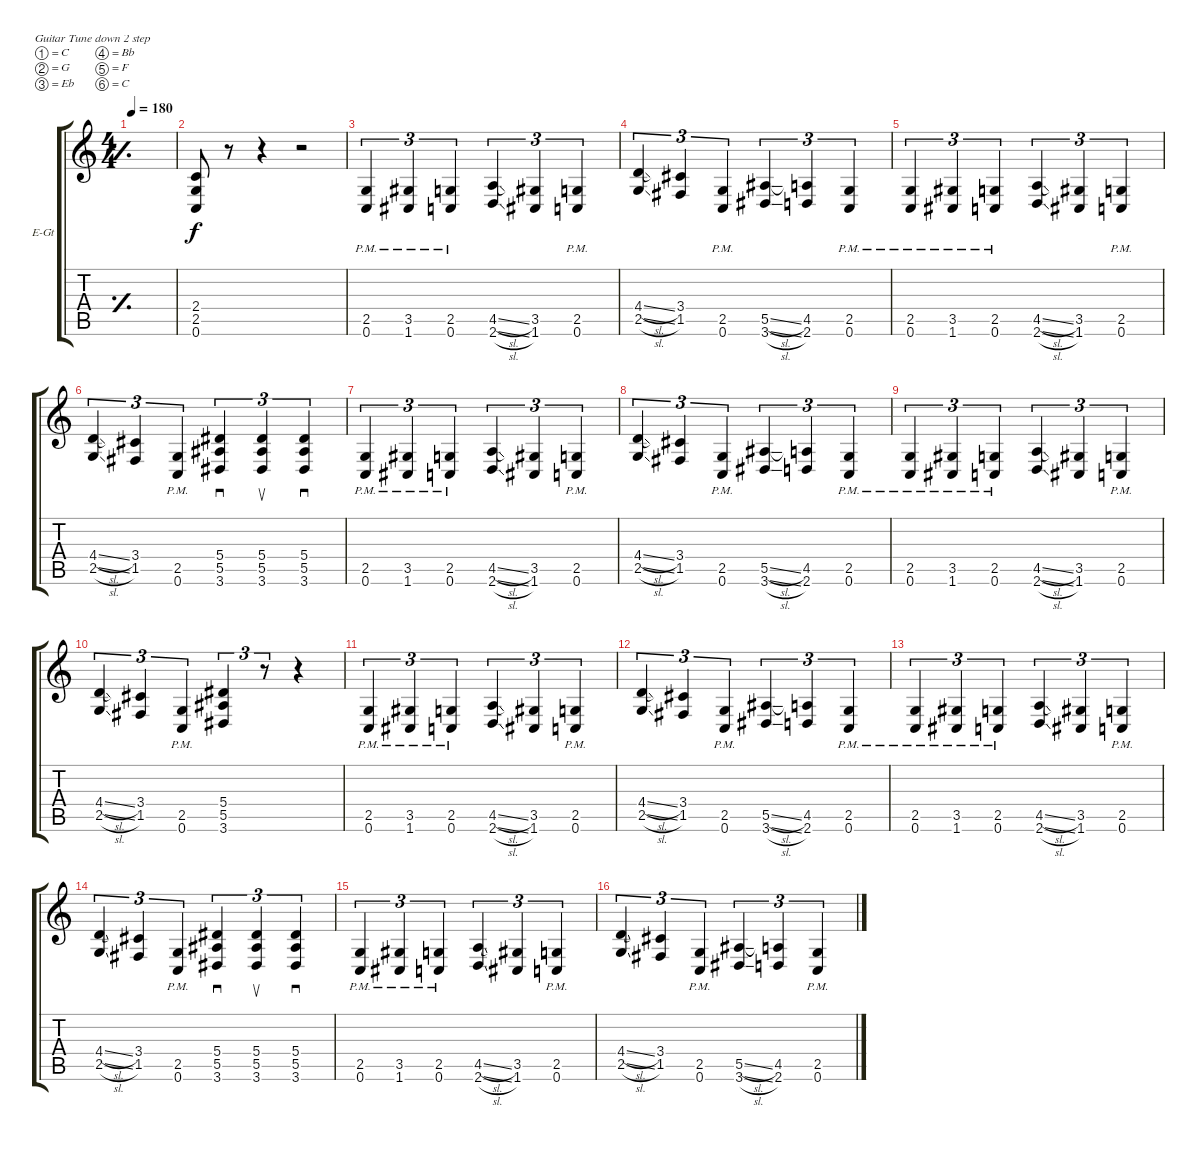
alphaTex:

\defaultSystemsLayout 4
\bracketExtendMode groupsimilarinstruments
\multiBarRest
\firstSystemTrackNameOrientation horizontal
\otherSystemsTrackNameOrientation horizontal
\track ("Electric Guitar" "E-Gt") {instrument distortionguitar}
\staff {score tabs}
\tuning (C4 G3 Eb3 Bb2 F2 C2)
\ts (4 4)
\tempo 180
\clef g2
\simile simple
\ks c
|
(0.6 2.5 2.4).8 r.8 r.4 r.2 |
(0.6{pm} 2.5{pm}).4{tu (3 2)} (1.6{pm} 3.5{pm}).4{tu (3 2)} (0.6{pm} 2.5{pm}).4{tu (3 2)} (2.6{sl} 4.5{sl}).4{tu (3 2)} (1.6 3.5).4{tu (3 2)} (0.6{pm} 2.5{pm}).4{tu (3 2)} |
(2.5{sl} 4.4{sl}).4{tu (3 2)} (1.5 3.4).4{tu (3 2)} (0.6{pm} 2.5{pm}).4{tu (3 2)} (3.6{sl} 5.5{sl}).4{tu (3 2)} (2.6 4.5).4{tu (3 2)} (0.6{pm} 2.5{pm}).4{tu (3 2)} |
(0.6{pm} 2.5{pm}).4{tu (3 2)} (1.6{pm} 3.5{pm}).4{tu (3 2)} (0.6{pm} 2.5{pm}).4{tu (3 2)} (2.6{sl} 4.5{sl}).4{tu (3 2)} (1.6 3.5).4{tu (3 2)} (0.6{pm} 2.5{pm}).4{tu (3 2)} |
(2.5{sl} 4.4{sl}).4{tu (3 2)} (1.5 3.4).4{tu (3 2)} (0.6{pm} 2.5{pm}).4{tu (3 2)} (3.6 5.5 5.4).4{sd tu (3 2)} (3.6 5.5 5.4).4{su tu (3 2)} (3.6 5.5 5.4).4{sd tu (3 2)} |
(0.6{pm} 2.5{pm}).4{tu (3 2)} (1.6{pm} 3.5{pm}).4{tu (3 2)} (0.6{pm} 2.5{pm}).4{tu (3 2)} (2.6{sl} 4.5{sl}).4{tu (3 2)} (1.6 3.5).4{tu (3 2)} (0.6{pm} 2.5{pm}).4{tu (3 2)} |
(2.5{sl} 4.4{sl}).4{tu (3 2)} (1.5 3.4).4{tu (3 2)} (0.6{pm} 2.5{pm}).4{tu (3 2)} (3.6{sl} 5.5{sl}).4{tu (3 2)} (2.6 4.5).4{tu (3 2)} (0.6{pm} 2.5{pm}).4{tu (3 2)} |
(0.6{pm} 2.5{pm}).4{tu (3 2)} (1.6{pm} 3.5{pm}).4{tu (3 2)} (0.6{pm} 2.5{pm}).4{tu (3 2)} (2.6{sl} 4.5{sl}).4{tu (3 2)} (1.6 3.5).4{tu (3 2)} (0.6{pm} 2.5{pm}).4{tu (3 2)} |
(2.5{sl} 4.4{sl}).4{tu (3 2)} (1.5 3.4).4{tu (3 2)} (0.6{pm} 2.5{pm}).4{tu (3 2)} (3.6 5.5 5.4).4{tu (3 2)} r.8{tu (3 2)} r.4 |
(0.6{pm} 2.5{pm}).4{tu (3 2)} (1.6{pm} 3.5{pm}).4{tu (3 2)} (0.6{pm} 2.5{pm}).4{tu (3 2)} (2.6{sl} 4.5{sl}).4{tu (3 2)} (1.6 3.5).4{tu (3 2)} (0.6{pm} 2.5{pm}).4{tu (3 2)} |
(2.5{sl} 4.4{sl}).4{tu (3 2)} (1.5 3.4).4{tu (3 2)} (0.6{pm} 2.5{pm}).4{tu (3 2)} (3.6{sl} 5.5{sl}).4{tu (3 2)} (2.6 4.5).4{tu (3 2)} (0.6{pm} 2.5{pm}).4{tu (3 2)} |
(0.6{pm} 2.5{pm}).4{tu (3 2)} (1.6{pm} 3.5{pm}).4{tu (3 2)} (0.6{pm} 2.5{pm}).4{tu (3 2)} (2.6{sl} 4.5{sl}).4{tu (3 2)} (1.6 3.5).4{tu (3 2)} (0.6{pm} 2.5{pm}).4{tu (3 2)} |
(2.5{sl} 4.4{sl}).4{tu (3 2)} (1.5 3.4).4{tu (3 2)} (0.6{pm} 2.5{pm}).4{tu (3 2)} (3.6 5.5 5.4).4{sd tu (3 2)} (3.6 5.5 5.4).4{su tu (3 2)} (3.6 5.5 5.4).4{sd tu (3 2)} |
(0.6{pm} 2.5{pm}).4{tu (3 2)} (1.6{pm} 3.5{pm}).4{tu (3 2)} (0.6{pm} 2.5{pm}).4{tu (3 2)} (2.6{sl} 4.5{sl}).4{tu (3 2)} (1.6 3.5).4{tu (3 2)} (0.6{pm} 2.5{pm}).4{tu (3 2)} |
(2.5{sl} 4.4{sl}).4{tu (3 2)} (1.5 3.4).4{tu (3 2)} (0.6{pm} 2.5{pm}).4{tu (3 2)} (3.6{sl} 5.5{sl}).4{tu (3 2)} (2.6 4.5).4{tu (3 2)} (0.6{pm} 2.5{pm}).4{tu (3 2)}
